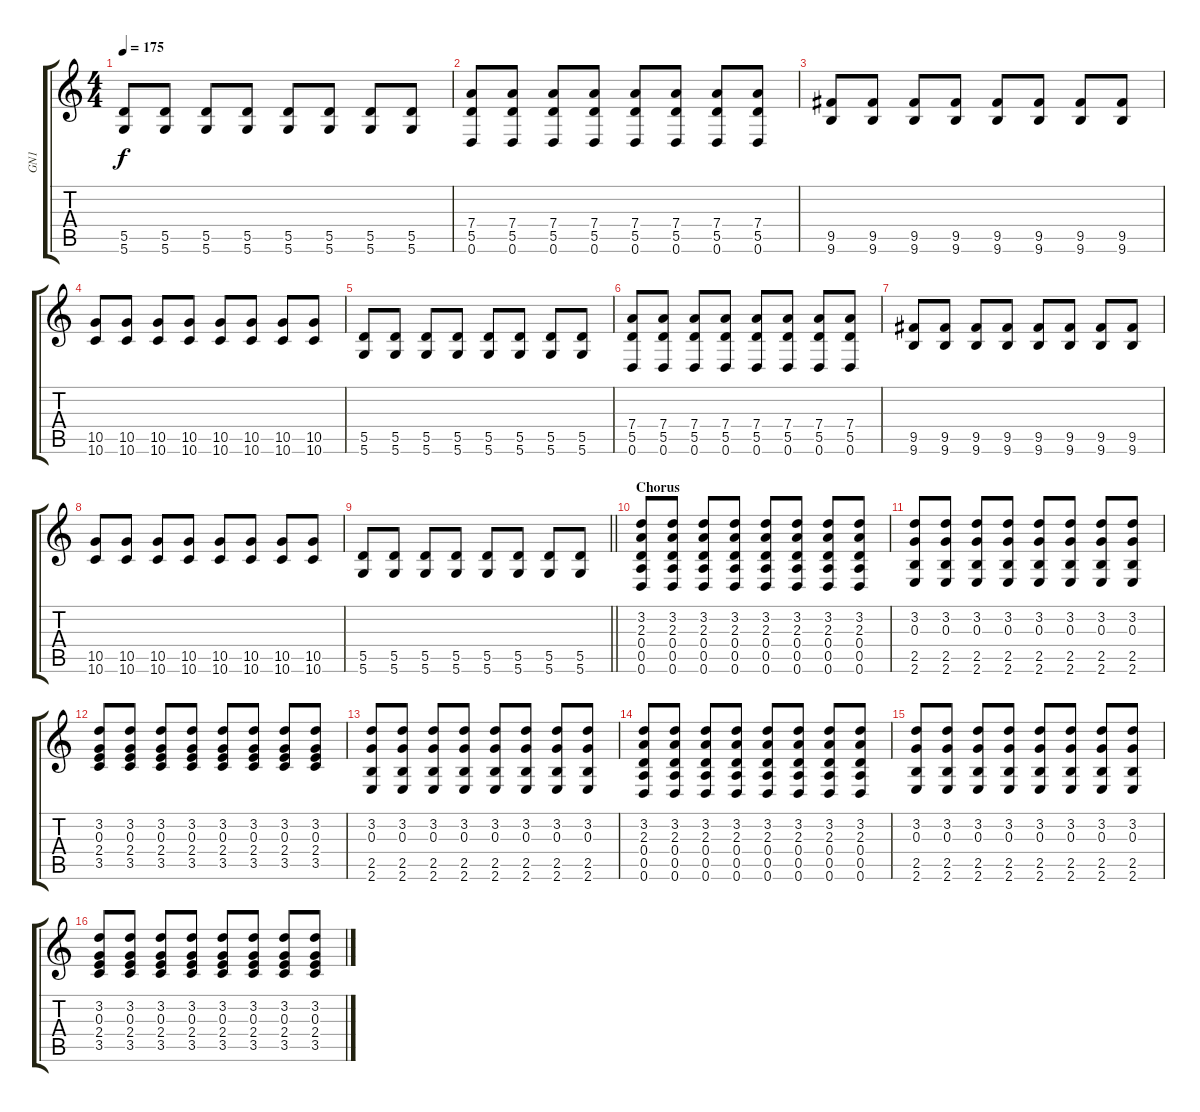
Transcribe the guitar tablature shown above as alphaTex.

\track ("GN1" "GN1") {instrument overdrivenguitar}
\staff {score tabs}
\tuning (E4 B3 G3 D3 A2 D2) {hide}
\ts (4 4)
\tempo 175
\clef g2
\ks c
(5.5 5.6).8{dy f} (5.5 5.6).8 (5.5 5.6).8 (5.5 5.6).8 (5.5 5.6).8 (5.5 5.6).8 (5.5 5.6).8 (5.5 5.6).8 |
(7.4 5.5 0.6).8 (7.4 5.5 0.6).8 (7.4 5.5 0.6).8 (7.4 5.5 0.6).8 (7.4 5.5 0.6).8 (7.4 5.5 0.6).8 (7.4 5.5 0.6).8 (7.4 5.5 0.6).8 |
(9.5 9.6).8 (9.5 9.6).8 (9.5 9.6).8 (9.5 9.6).8 (9.5 9.6).8 (9.5 9.6).8 (9.5 9.6).8 (9.5 9.6).8 |
(10.5 10.6).8 (10.5 10.6).8 (10.5 10.6).8 (10.5 10.6).8 (10.5 10.6).8 (10.5 10.6).8 (10.5 10.6).8 (10.5 10.6).8 |
(5.5 5.6).8 (5.5 5.6).8 (5.5 5.6).8 (5.5 5.6).8 (5.5 5.6).8 (5.5 5.6).8 (5.5 5.6).8 (5.5 5.6).8 |
(7.4 5.5 0.6).8 (7.4 5.5 0.6).8 (7.4 5.5 0.6).8 (7.4 5.5 0.6).8 (7.4 5.5 0.6).8 (7.4 5.5 0.6).8 (7.4 5.5 0.6).8 (7.4 5.5 0.6).8 |
(9.5 9.6).8 (9.5 9.6).8 (9.5 9.6).8 (9.5 9.6).8 (9.5 9.6).8 (9.5 9.6).8 (9.5 9.6).8 (9.5 9.6).8 |
(10.5 10.6).8 (10.5 10.6).8 (10.5 10.6).8 (10.5 10.6).8 (10.5 10.6).8 (10.5 10.6).8 (10.5 10.6).8 (10.5 10.6).8 |
\barLineRight lightlight
(5.5 5.6).8 (5.5 5.6).8 (5.5 5.6).8 (5.5 5.6).8 (5.5 5.6).8 (5.5 5.6).8 (5.5 5.6).8 (5.5 5.6).8 |
\section ("" "Chorus")
(3.2 2.3 0.4 0.5 0.6).8 (3.2 2.3 0.4 0.5 0.6).8 (3.2 2.3 0.4 0.5 0.6).8 (3.2 2.3 0.4 0.5 0.6).8 (3.2 2.3 0.4 0.5 0.6).8 (3.2 2.3 0.4 0.5 0.6).8 (3.2 2.3 0.4 0.5 0.6).8 (3.2 2.3 0.4 0.5 0.6).8 |
(3.2 0.3 2.5 2.6).8 (3.2 0.3 2.5 2.6).8 (3.2 0.3 2.5 2.6).8 (3.2 0.3 2.5 2.6).8 (3.2 0.3 2.5 2.6).8 (3.2 0.3 2.5 2.6).8 (3.2 0.3 2.5 2.6).8 (3.2 0.3 2.5 2.6).8 |
(3.2 0.3 2.4 3.5).8 (3.2 0.3 2.4 3.5).8 (3.2 0.3 2.4 3.5).8 (3.2 0.3 2.4 3.5).8 (3.2 0.3 2.4 3.5).8 (3.2 0.3 2.4 3.5).8 (3.2 0.3 2.4 3.5).8 (3.2 0.3 2.4 3.5).8 |
(3.2 0.3 2.5 2.6).8 (3.2 0.3 2.5 2.6).8 (3.2 0.3 2.5 2.6).8 (3.2 0.3 2.5 2.6).8 (3.2 0.3 2.5 2.6).8 (3.2 0.3 2.5 2.6).8 (3.2 0.3 2.5 2.6).8 (3.2 0.3 2.5 2.6).8 |
(3.2 2.3 0.4 0.5 0.6).8 (3.2 2.3 0.4 0.5 0.6).8 (3.2 2.3 0.4 0.5 0.6).8 (3.2 2.3 0.4 0.5 0.6).8 (3.2 2.3 0.4 0.5 0.6).8 (3.2 2.3 0.4 0.5 0.6).8 (3.2 2.3 0.4 0.5 0.6).8 (3.2 2.3 0.4 0.5 0.6).8 |
(3.2 0.3 2.5 2.6).8 (3.2 0.3 2.5 2.6).8 (3.2 0.3 2.5 2.6).8 (3.2 0.3 2.5 2.6).8 (3.2 0.3 2.5 2.6).8 (3.2 0.3 2.5 2.6).8 (3.2 0.3 2.5 2.6).8 (3.2 0.3 2.5 2.6).8 |
(3.2 0.3 2.4 3.5).8 (3.2 0.3 2.4 3.5).8 (3.2 0.3 2.4 3.5).8 (3.2 0.3 2.4 3.5).8 (3.2 0.3 2.4 3.5).8 (3.2 0.3 2.4 3.5).8 (3.2 0.3 2.4 3.5).8 (3.2 0.3 2.4 3.5).8
